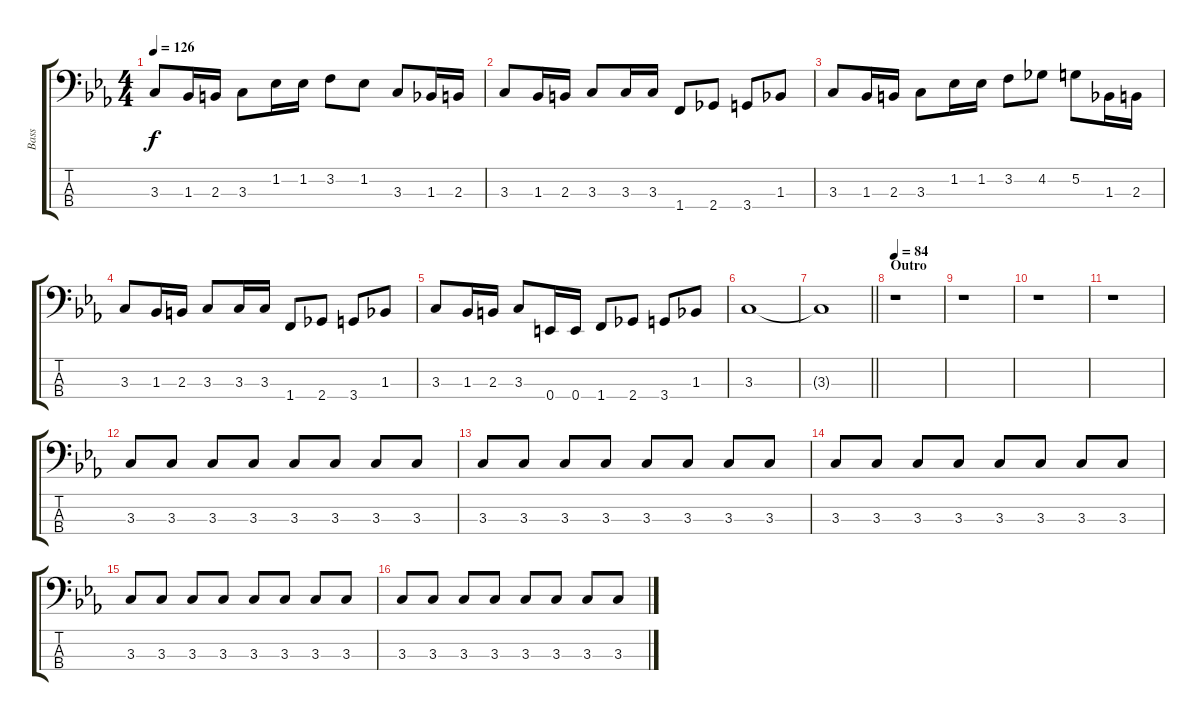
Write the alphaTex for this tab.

\track ("Bass" "Bass") {instrument electricbassfinger}
\staff {score tabs}
\tuning (G2 D2 A1 E1) {hide}
\ts (4 4)
\tempo 126
\clef f4
\ks eb
3.3.8{dy f} 1.3.16 2.3.16 3.3.8 1.2.16 1.2.16 3.2.8 1.2.8 3.3.8 1.3.16 2.3.16 |
3.3.8 1.3.16 2.3.16 3.3.8 3.3.16 3.3.16 1.4.8 2.4.8 3.4.8 1.3.8 |
3.3.8 1.3.16 2.3.16 3.3.8 1.2.16 1.2.16 3.2.8 4.2.8 5.2.8 1.3.16 2.3.16 |
3.3.8 1.3.16 2.3.16 3.3.8 3.3.16 3.3.16 1.4.8 2.4.8 3.4.8 1.3.8 |
3.3.8 1.3.16 2.3.16 3.3.8 0.4.16 0.4.16 1.4.8 2.4.8 3.4.8 1.3.8 |
3.3.1 |
\barLineRight lightlight
3.3{t}.1 |
\section ("" "Outro")
\tempo 84
r.1 |
r.1 |
r.1 |
r.1 |
3.3.8 3.3.8 3.3.8 3.3.8 3.3.8 3.3.8 3.3.8 3.3.8 |
3.3.8 3.3.8 3.3.8 3.3.8 3.3.8 3.3.8 3.3.8 3.3.8 |
3.3.8 3.3.8 3.3.8 3.3.8 3.3.8 3.3.8 3.3.8 3.3.8 |
3.3.8 3.3.8 3.3.8 3.3.8 3.3.8 3.3.8 3.3.8 3.3.8 |
3.3.8 3.3.8 3.3.8 3.3.8 3.3.8 3.3.8 3.3.8 3.3.8
